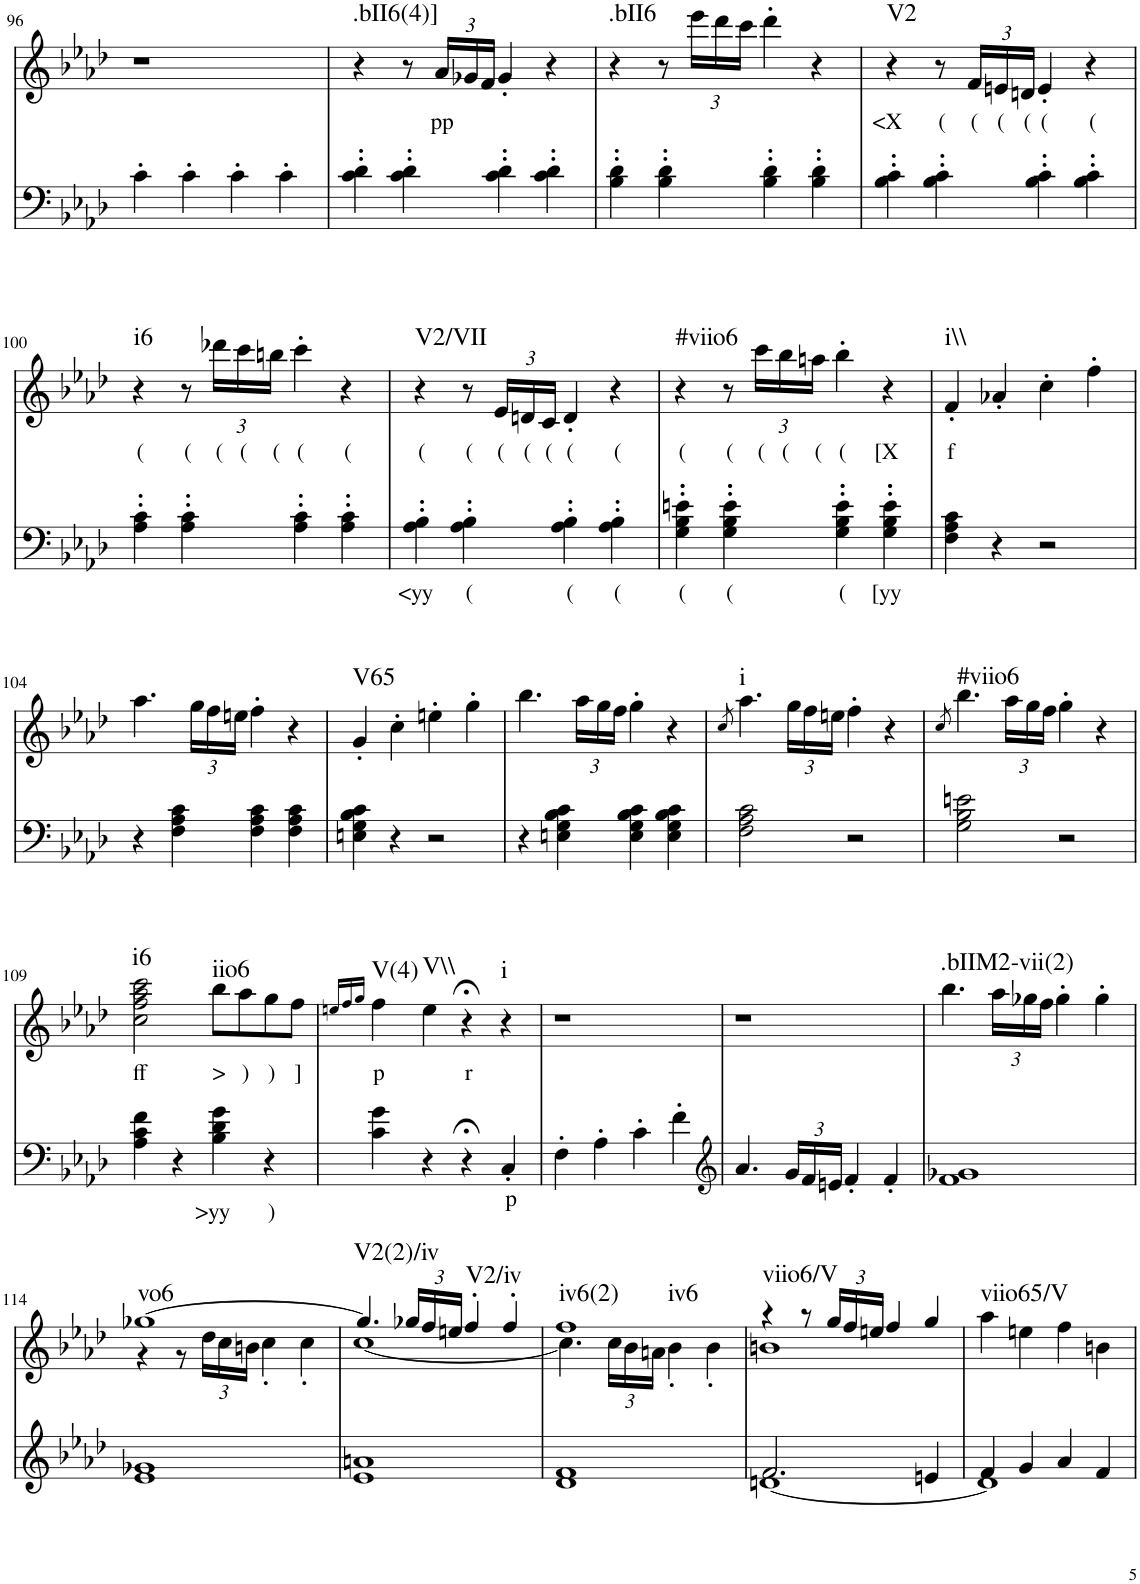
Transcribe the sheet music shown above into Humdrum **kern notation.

**kern	**text	**kern	**text	**harte
*part2	*part2	*part1	*part1	*part1
*staff2	*staff2	*staff1	*staff1	*
*I"piano	*	*I"piano	*	*
*I'Pno	*	*I'Pno	*	*
!!LO:PB:g=z
*clefF4	*	*clefG2	*	*
*k[b-e-a-d-]	*	*k[b-e-a-d-]	*	*
*f:	*	*f:	*	*
*M2/2	*	*M2/2	*	*
=96	=96	=96	=96	=96
4c'\	.	1r	.	.
4c'\	.	.	.	.
4c'\	.	.	.	.
4c'\	.	.	.	.
=97	=97	=97	=97	=97
!	!	!	!	!LO:H:kt=.bII6(4)]
4c\' 4d-\'	.	4r	.	N
4c\' 4d-\'	.	8r	.	.
*	*	*Xbrackettup	*	*
!	!	!	!LO:LY:b	!
.	.	24a-/LL	pp	.
.	.	24g-X/	.	.
.	.	24f/JJ	.	.
4c\' 4d-\'	.	4g-'/	.	.
4c\' 4d-\'	.	4r	.	.
=98	=98	=98	=98	=98
!	!	!	!	!LO:H:kt=.bII6
4B-\' 4d-\'	.	4r	.	N
4B-\' 4d-\'	.	8r	.	.
.	.	24eee-\LL	.	.
.	.	24ddd-\	.	.
.	.	24ccc\JJ	.	.
4B-\' 4d-\'	.	4ddd-'\	.	.
4B-\' 4d-\'	.	4r	.	.
=99	=99	=99	=99	=99
!	!	!	!LO:LY:b	!LO:H:kt=V2
4B-\' 4c\'	.	4r	<X	N
!	!	!	!LO:LY:b	!
4B-\' 4c\'	.	8r	(	.
!	!	!	!LO:LY:b	!
.	.	24f/LL	(	.
!	!	!	!LO:LY:b	!
.	.	24en/	(	.
!	!	!	!LO:LY:b	!
.	.	24dn/JJ	(	.
!	!	!	!LO:LY:b	!
4B-\' 4c\'	.	4e'/	(	.
!	!	!	!LO:LY:b	!
4B-\' 4c\'	.	4r	(	.
!!LO:LB:g=z
=100	=100	=100	=100	=100
!	!	!	!LO:LY:b	!LO:H:kt=i6
4A-\' 4c\'	.	4r	(	N
!	!	!	!LO:LY:b	!
4A-\' 4c\'	.	8r	(	.
!	!	!	!LO:LY:b	!
.	.	24ddd-X\LL	(	.
!	!	!	!LO:LY:b	!
.	.	24ccc\	(	.
!	!	!	!LO:LY:b	!
.	.	24bbn\JJ	(	.
!	!	!	!LO:LY:b	!
4A-\' 4c\'	.	4ccc'\	(	.
!	!	!	!LO:LY:b	!
4A-\' 4c\'	.	4r	(	.
=101	=101	=101	=101	=101
!	!LO:LY:b	!	!LO:LY:b	!LO:H:kt=V2/VII
4A-\' 4B-\'	<yy	4r	(	N
!	!LO:LY:b	!	!LO:LY:b	!
4A-\' 4B-\'	(	8r	(	.
!	!	!	!LO:LY:b	!
.	.	24e-/LL	(	.
!	!	!	!LO:LY:b	!
.	.	24dn/	(	.
!	!	!	!LO:LY:b	!
.	.	24c/JJ	(	.
!	!LO:LY:b	!	!LO:LY:b	!
4A-\' 4B-\'	(	4d'/	(	.
!	!LO:LY:b	!	!LO:LY:b	!
4A-\' 4B-\'	(	4r	(	.
=102	=102	=102	=102	=102
!	!LO:LY:b	!	!LO:LY:b	!LO:H:kt=#viio6
4G\' 4B-\' 4en\'	(	4r	(	N
!	!LO:LY:b	!	!LO:LY:b	!
4G\' 4B-\' 4e\'	(	8r	(	.
!	!	!	!LO:LY:b	!
.	.	24ccc\LL	(	.
!	!	!	!LO:LY:b	!
.	.	24bb-\	(	.
!	!	!	!LO:LY:b	!
.	.	24aan\JJ	(	.
!	!LO:LY:b	!	!LO:LY:b	!
4G\' 4B-\' 4e\'	(	4bb-'\	(	.
!	!LO:LY:b	!	!LO:LY:b	!
4G\' 4B-\' 4e\'	[yy	4r	[X	.
=103	=103	=103	=103	=103
!	!	!	!LO:LY:b	!LO:H:kt=i\\
4F\ 4A-\ 4c\	.	4f'/	f	N
4r	.	4a-X'/	.	.
2r	.	4cc'\	.	.
.	.	4ff'\	.	.
!!LO:LB:g=z
=104	=104	=104	=104	=104
4r	.	4.aa-\	.	.
4F\ 4A-\ 4c\	.	.	.	.
.	.	24gg\LL	.	.
.	.	24ff\	.	.
.	.	24een\JJ	.	.
4F\ 4A-\ 4c\	.	4ff'\	.	.
4F\ 4A-\ 4c\	.	4r	.	.
=105	=105	=105	=105	=105
!	!	!	!	!LO:H:kt=V65
4En\ 4G\ 4B-\ 4c\	.	4g'/	.	N
4r	.	4cc'\	.	.
2r	.	4een'\	.	.
.	.	4gg'\	.	.
=106	=106	=106	=106	=106
4r	.	4.bb-\	.	.
4En\ 4G\ 4B-\ 4c\	.	.	.	.
.	.	24aa-\LL	.	.
.	.	24gg\	.	.
.	.	24ff\JJ	.	.
4E\ 4G\ 4B-\ 4c\	.	4gg'\	.	.
4E\ 4G\ 4B-\ 4c\	.	4r	.	.
=107	=107	=107	=107	=107
.	.	8qcc/	.	.
!	!	!	!	!LO:H:kt=i
2F\ 2A-\ 2c\	.	4.aa-\	.	N
.	.	24gg\LL	.	.
.	.	24ff\	.	.
.	.	24een\JJ	.	.
2r	.	4ff'\	.	.
.	.	4r	.	.
=108	=108	=108	=108	=108
.	.	8qcc/	.	.
!	!	!	!	!LO:H:kt=#viio6
2G\ 2B-\ 2en\	.	4.bb-\	.	N
.	.	24aa-\LL	.	.
.	.	24gg\	.	.
.	.	24ff\JJ	.	.
2r	.	4gg'\	.	.
.	.	4r	.	.
!!LO:LB:g=z
=109	=109	=109	=109	=109
!	!	!	!LO:LY:b	!LO:H:kt=i6
4A-\ 4c\ 4f\	.	2cc\ 2ff\ 2aa-\ 2ccc\	ff	N
4r	.	.	.	.
!	!LO:LY:b	!	!LO:LY:b	!LO:H:kt=iio6
4B-\ 4d-\ 4g\	>yy	8bb-\L	>	N
!	!	!	!LO:LY:b	!
.	.	8aa-\	)	.
!	!LO:LY:b	!	!LO:LY:b	!
4r	)	8gg\	)	.
!	!	!	!LO:LY:b	!
.	.	8ff\J	]	.
=110	=110	=110	=110	=110
.	.	16qeen/LL	.	.
.	.	16qff/	.	.
.	.	16qgg/JJ	.	.
!	!	!	!LO:LY:b	!LO:H:kt=V(4)
4c\ 4g\	.	4ff\	p	N
!	!	!	!	!LO:H:kt=V\\
4r	.	4ee\	.	N
!	!	!	!LO:LY:b	!
4r;<	.	4r;<	r	.
!	!LO:LY:b	!	!	!LO:H:kt=i
4C'/	p	4r	.	N
=111	=111	=111	=111	=111
4F'\	.	1r	.	.
4A-'\	.	.	.	.
4c'\	.	.	.	.
4f'\	.	.	.	.
=112	=112	=112	=112	=112
*clefG2	*	*	*	*
4.a-/	.	1r	.	.
*Xbrackettup	*	*	*	*
24g/LL	.	.	.	.
24f/	.	.	.	.
24en/JJ	.	.	.	.
4f'/	.	.	.	.
4f'/	.	.	.	.
=113	=113	=113	=113	=113
!	!	!	!	!LO:H:kt=.bIIM2-vii(2)
1f 1g-X	.	4.bb-\	.	N
.	.	24aa-\LL	.	.
.	.	24gg-X\	.	.
.	.	24ff\JJ	.	.
.	.	4gg-'\	.	.
.	.	4gg-'\	.	.
!!LO:LB:g=z
=114	=114	=114	=114	=114
*	*	*^	*	*
!	!	!	!	!	!LO:H:kt=vo6
1e- 1g-X	.	[1gg-X	4r	.	N
.	.	.	8r	.	.
.	.	.	24dd-\LL	.	.
.	.	.	24cc\	.	.
.	.	.	24bn\JJ	.	.
.	.	.	4cc'\	.	.
.	.	.	4cc'\	.	.
=115	=115	=115	=115	=115	=115
!	!	!	!	!	!LO:H:kt=V2(2)/iv
1e- 1an	.	4.gg-/]	[1cc	.	N
.	.	24gg-X/LL	.	.	.
.	.	24ff/	.	.	.
.	.	24een/JJ	.	.	.
!	!	!	!	!	!LO:H:kt=V2/iv
.	.	4ff'/	.	.	N
.	.	4ff'/	.	.	.
=116	=116	=116	=116	=116	=116
!	!	!	!	!	!LO:H:n=1:kt=iv6(2)
!	!	!	!	!	!LO:H:n=2:kt=iv6
1d- 1f	.	1ff	4.cc\]	.	N N
.	.	.	24cc\LL	.	.
.	.	.	24b-\	.	.
.	.	.	24an\JJ	.	.
.	.	.	4b-'\	.	.
.	.	.	4b-'\	.	.
=117	=117	=117	=117	=117	=117
*^	*	*	*	*	*
!	!	!	!	!	!	!LO:H:kt=viio6/V
2.f/	[1dn	.	4r	1bn	.	N
.	.	.	8r	.	.	.
.	.	.	24gg/LL	.	.	.
.	.	.	24ff/	.	.	.
.	.	.	24een/JJ	.	.	.
.	.	.	4ff/	.	.	.
4en/	.	.	4gg/	.	.	.
*	*	*	*v	*v	*	*
=118	=118	=118	=118	=118	=118
!	!	!	!	!	!LO:H:kt=viio65/V
4f/	1d]	.	4aa-\	.	N
4g/	.	.	4een\	.	.
4a-/	.	.	4ff\	.	.
4f/	.	.	4bn\	.	.
*v	*v	*	*	*	*
=	=	=	=	=
*-	*-	*-	*-	*-
